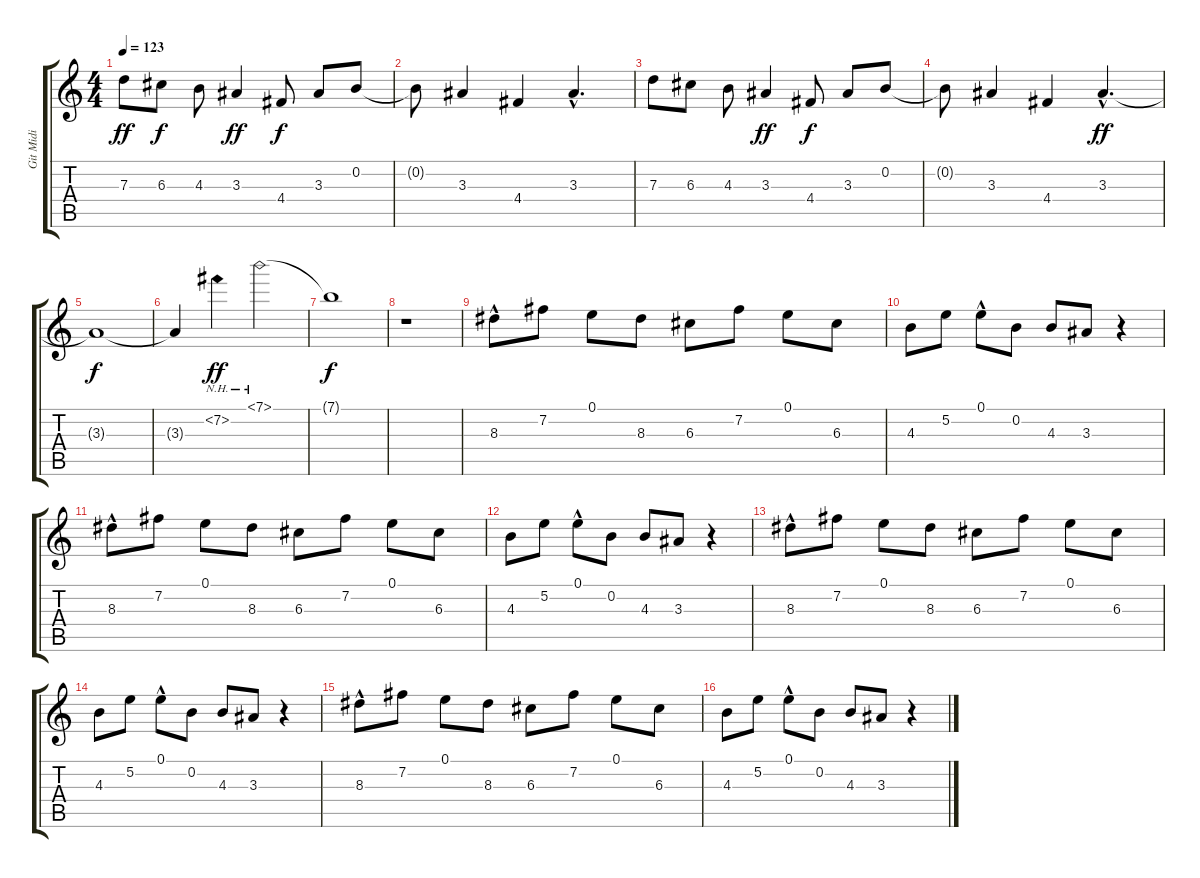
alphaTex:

\track ("Git Midi" "Git Midi") {instrument electricguitarclean}
\staff {score tabs}
\tuning (E4 B3 G3 D3 A2 D2) {hide}
\ts (4 4)
\tempo 123
\clef g2
\ks c
7.3.8{dy ff} 6.3.8{dy f} 4.3.8 3.3.4{dy ff} 4.4.8{dy f} 3.3.8 0.2.8 |
0.2{t}.8 3.3.4 4.4.4 3.3{hac}.4{d} |
7.3.8 6.3.8 4.3.8 3.3.4{dy ff} 4.4.8{dy f} 3.3.8 0.2.8 |
0.2{t}.8 3.3.4 4.4.4 3.3{hac}.4{d dy ff} |
3.3{t}.1{dy f} |
3.3{t}.4 7.2{nh}.4{dy ff} 7.1{nh}.2 |
7.1{t}.1{dy f} |
r.1 |
8.3{hac}.8 7.2.8 0.1.8 8.3.8 6.3.8 7.2.8 0.1.8 6.3.8 |
4.3.8 5.2.8 0.1{hac}.8 0.2.8 4.3.8 3.3.8 r.4 |
8.3{hac}.8 7.2.8 0.1.8 8.3.8 6.3.8 7.2.8 0.1.8 6.3.8 |
4.3.8 5.2.8 0.1{hac}.8 0.2.8 4.3.8 3.3.8 r.4 |
8.3{hac}.8 7.2.8 0.1.8 8.3.8 6.3.8 7.2.8 0.1.8 6.3.8 |
4.3.8 5.2.8 0.1{hac}.8 0.2.8 4.3.8 3.3.8 r.4 |
8.3{hac}.8 7.2.8 0.1.8 8.3.8 6.3.8 7.2.8 0.1.8 6.3.8 |
4.3.8 5.2.8 0.1{hac}.8 0.2.8 4.3.8 3.3.8 r.4
